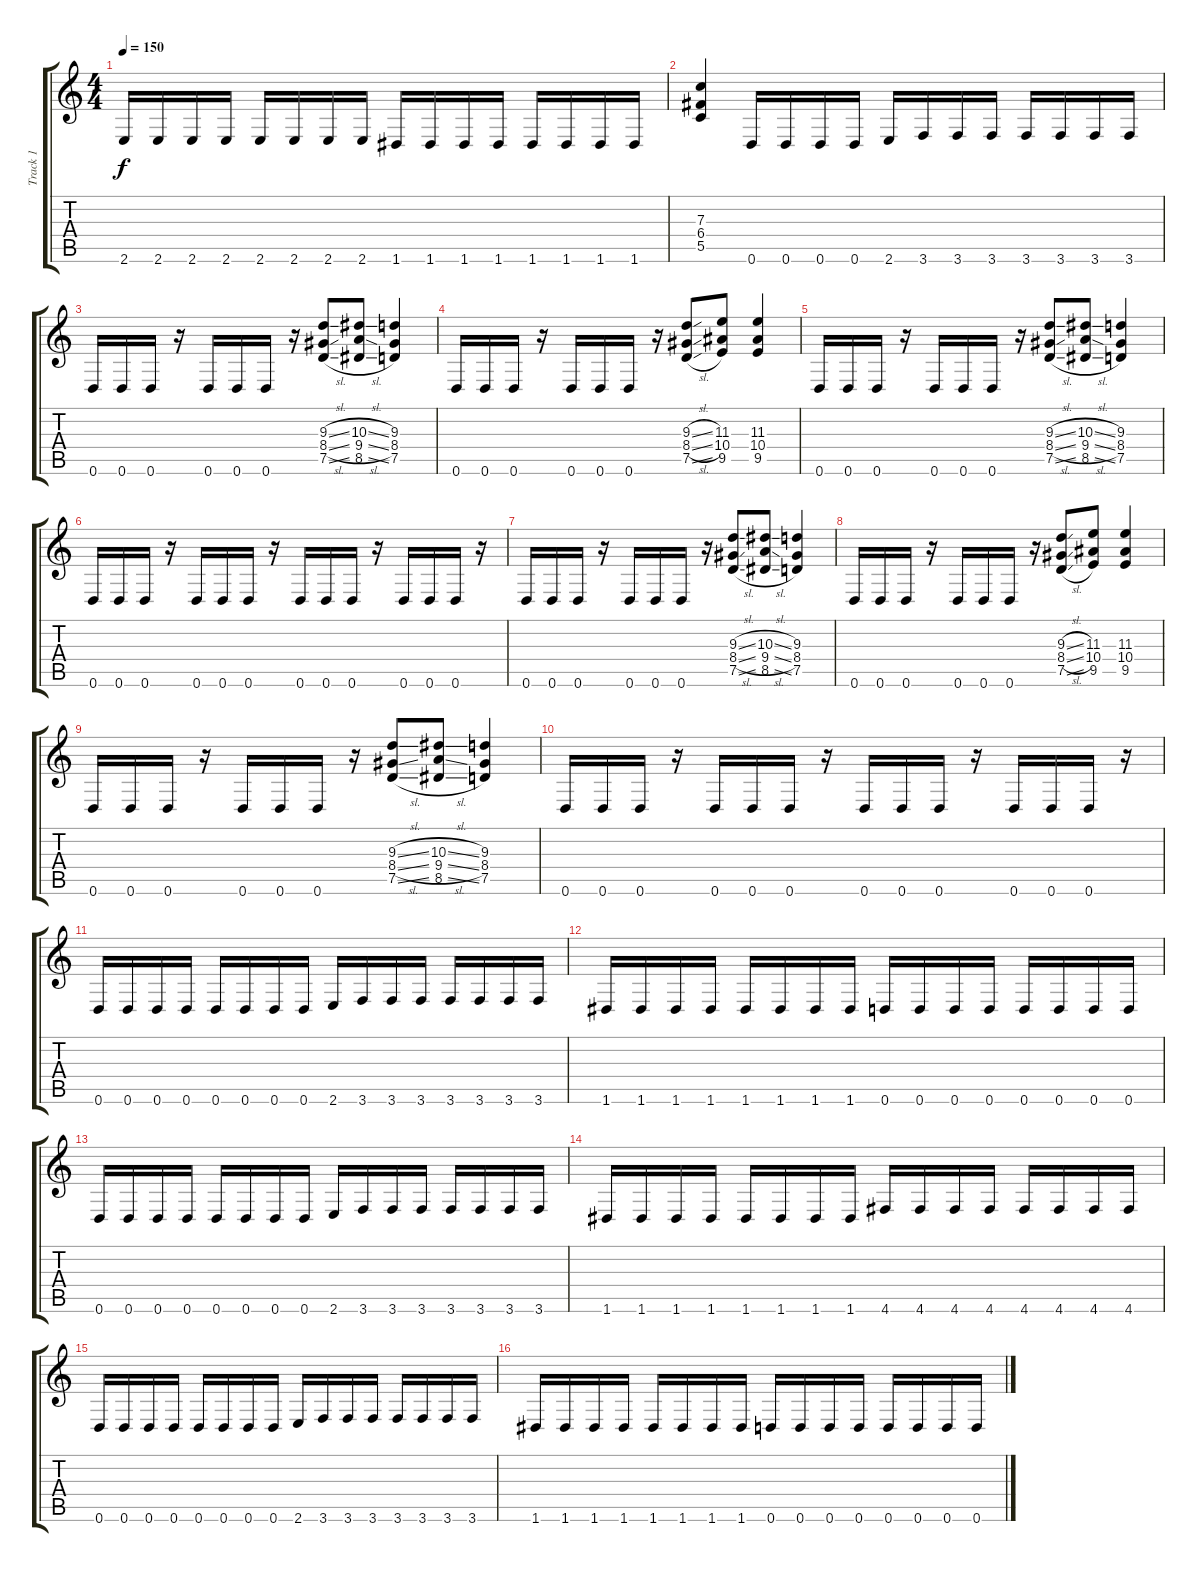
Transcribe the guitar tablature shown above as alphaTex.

\track ("Track 1" "Track 1") {instrument distortionguitar}
\staff {score tabs}
\tuning (D4 A3 F3 C3 G2 D2) {hide}
\ts (4 4)
\tempo 150
\clef g2
\ks c
2.6.16{dy f} 2.6.16 2.6.16 2.6.16 2.6.16 2.6.16 2.6.16 2.6.16 1.6.16 1.6.16 1.6.16 1.6.16 1.6.16 1.6.16 1.6.16 1.6.16 |
(7.3 6.4 5.5).4 0.6.16 0.6.16 0.6.16 0.6.16 2.6.16 3.6.16 3.6.16 3.6.16 3.6.16 3.6.16 3.6.16 3.6.16 |
0.6.16 0.6.16 0.6.16 r.16 0.6.16 0.6.16 0.6.16 r.16 (9.3{sl} 8.4{sl} 7.5{sl}).8 (10.3{sl} 9.4{sl} 8.5{sl}).8 (9.3 8.4 7.5).4 |
0.6.16 0.6.16 0.6.16 r.16 0.6.16 0.6.16 0.6.16 r.16 (9.3{sl} 8.4{sl} 7.5{sl}).8 (11.3 10.4 9.5).8 (11.3 10.4 9.5).4 |
0.6.16 0.6.16 0.6.16 r.16 0.6.16 0.6.16 0.6.16 r.16 (9.3{sl} 8.4{sl} 7.5{sl}).8 (10.3{sl} 9.4{sl} 8.5{sl}).8 (9.3 8.4 7.5).4 |
0.6.16 0.6.16 0.6.16 r.16 0.6.16 0.6.16 0.6.16 r.16 0.6.16 0.6.16 0.6.16 r.16 0.6.16 0.6.16 0.6.16 r.16 |
0.6.16 0.6.16 0.6.16 r.16 0.6.16 0.6.16 0.6.16 r.16 (9.3{sl} 8.4{sl} 7.5{sl}).8 (10.3{sl} 9.4{sl} 8.5{sl}).8 (9.3 8.4 7.5).4 |
0.6.16 0.6.16 0.6.16 r.16 0.6.16 0.6.16 0.6.16 r.16 (9.3{sl} 8.4{sl} 7.5{sl}).8 (11.3 10.4 9.5).8 (11.3 10.4 9.5).4 |
0.6.16 0.6.16 0.6.16 r.16 0.6.16 0.6.16 0.6.16 r.16 (9.3{sl} 8.4{sl} 7.5{sl}).8 (10.3{sl} 9.4{sl} 8.5{sl}).8 (9.3 8.4 7.5).4 |
0.6.16 0.6.16 0.6.16 r.16 0.6.16 0.6.16 0.6.16 r.16 0.6.16 0.6.16 0.6.16 r.16 0.6.16 0.6.16 0.6.16 r.16 |
0.6.16 0.6.16 0.6.16 0.6.16 0.6.16 0.6.16 0.6.16 0.6.16 2.6.16 3.6.16 3.6.16 3.6.16 3.6.16 3.6.16 3.6.16 3.6.16 |
1.6.16 1.6.16 1.6.16 1.6.16 1.6.16 1.6.16 1.6.16 1.6.16 0.6.16 0.6.16 0.6.16 0.6.16 0.6.16 0.6.16 0.6.16 0.6.16 |
0.6.16 0.6.16 0.6.16 0.6.16 0.6.16 0.6.16 0.6.16 0.6.16 2.6.16 3.6.16 3.6.16 3.6.16 3.6.16 3.6.16 3.6.16 3.6.16 |
1.6.16 1.6.16 1.6.16 1.6.16 1.6.16 1.6.16 1.6.16 1.6.16 4.6.16 4.6.16 4.6.16 4.6.16 4.6.16 4.6.16 4.6.16 4.6.16 |
0.6.16 0.6.16 0.6.16 0.6.16 0.6.16 0.6.16 0.6.16 0.6.16 2.6.16 3.6.16 3.6.16 3.6.16 3.6.16 3.6.16 3.6.16 3.6.16 |
1.6.16 1.6.16 1.6.16 1.6.16 1.6.16 1.6.16 1.6.16 1.6.16 0.6.16 0.6.16 0.6.16 0.6.16 0.6.16 0.6.16 0.6.16 0.6.16
